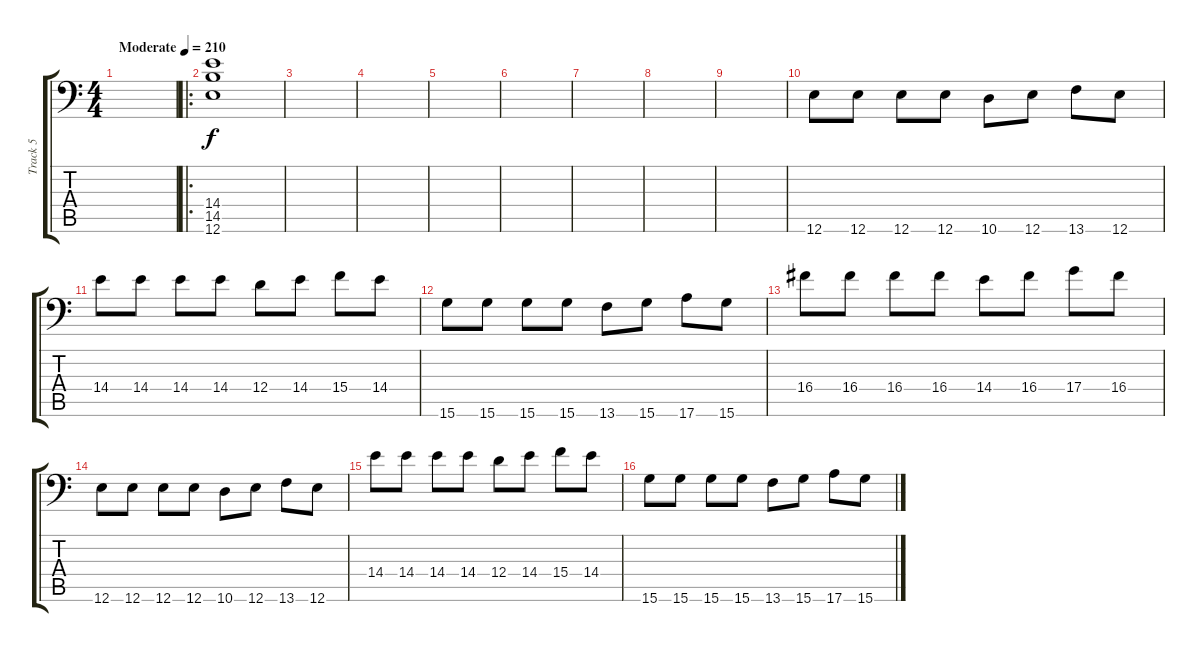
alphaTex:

\track ("Track 5" "Track 5") {instrument distortionguitar}
\staff {score tabs}
\tuning (E3 B2 G2 D2 A1 E1) {hide}
\ts (4 4)
\tempo (210 "Moderate")
\clef f4
\ks c
|
\ro
(14.4 14.5 12.6).1 |
|
|
|
|
|
|
|
12.6.8 12.6.8 12.6.8 12.6.8 10.6.8 12.6.8 13.6.8 12.6.8 |
14.4.8 14.4.8 14.4.8 14.4.8 12.4.8 14.4.8 15.4.8 14.4.8 |
15.6.8 15.6.8 15.6.8 15.6.8 13.6.8 15.6.8 17.6.8 15.6.8 |
16.4.8 16.4.8 16.4.8 16.4.8 14.4.8 16.4.8 17.4.8 16.4.8 |
12.6.8 12.6.8 12.6.8 12.6.8 10.6.8 12.6.8 13.6.8 12.6.8 |
14.4.8 14.4.8 14.4.8 14.4.8 12.4.8 14.4.8 15.4.8 14.4.8 |
15.6.8 15.6.8 15.6.8 15.6.8 13.6.8 15.6.8 17.6.8 15.6.8
